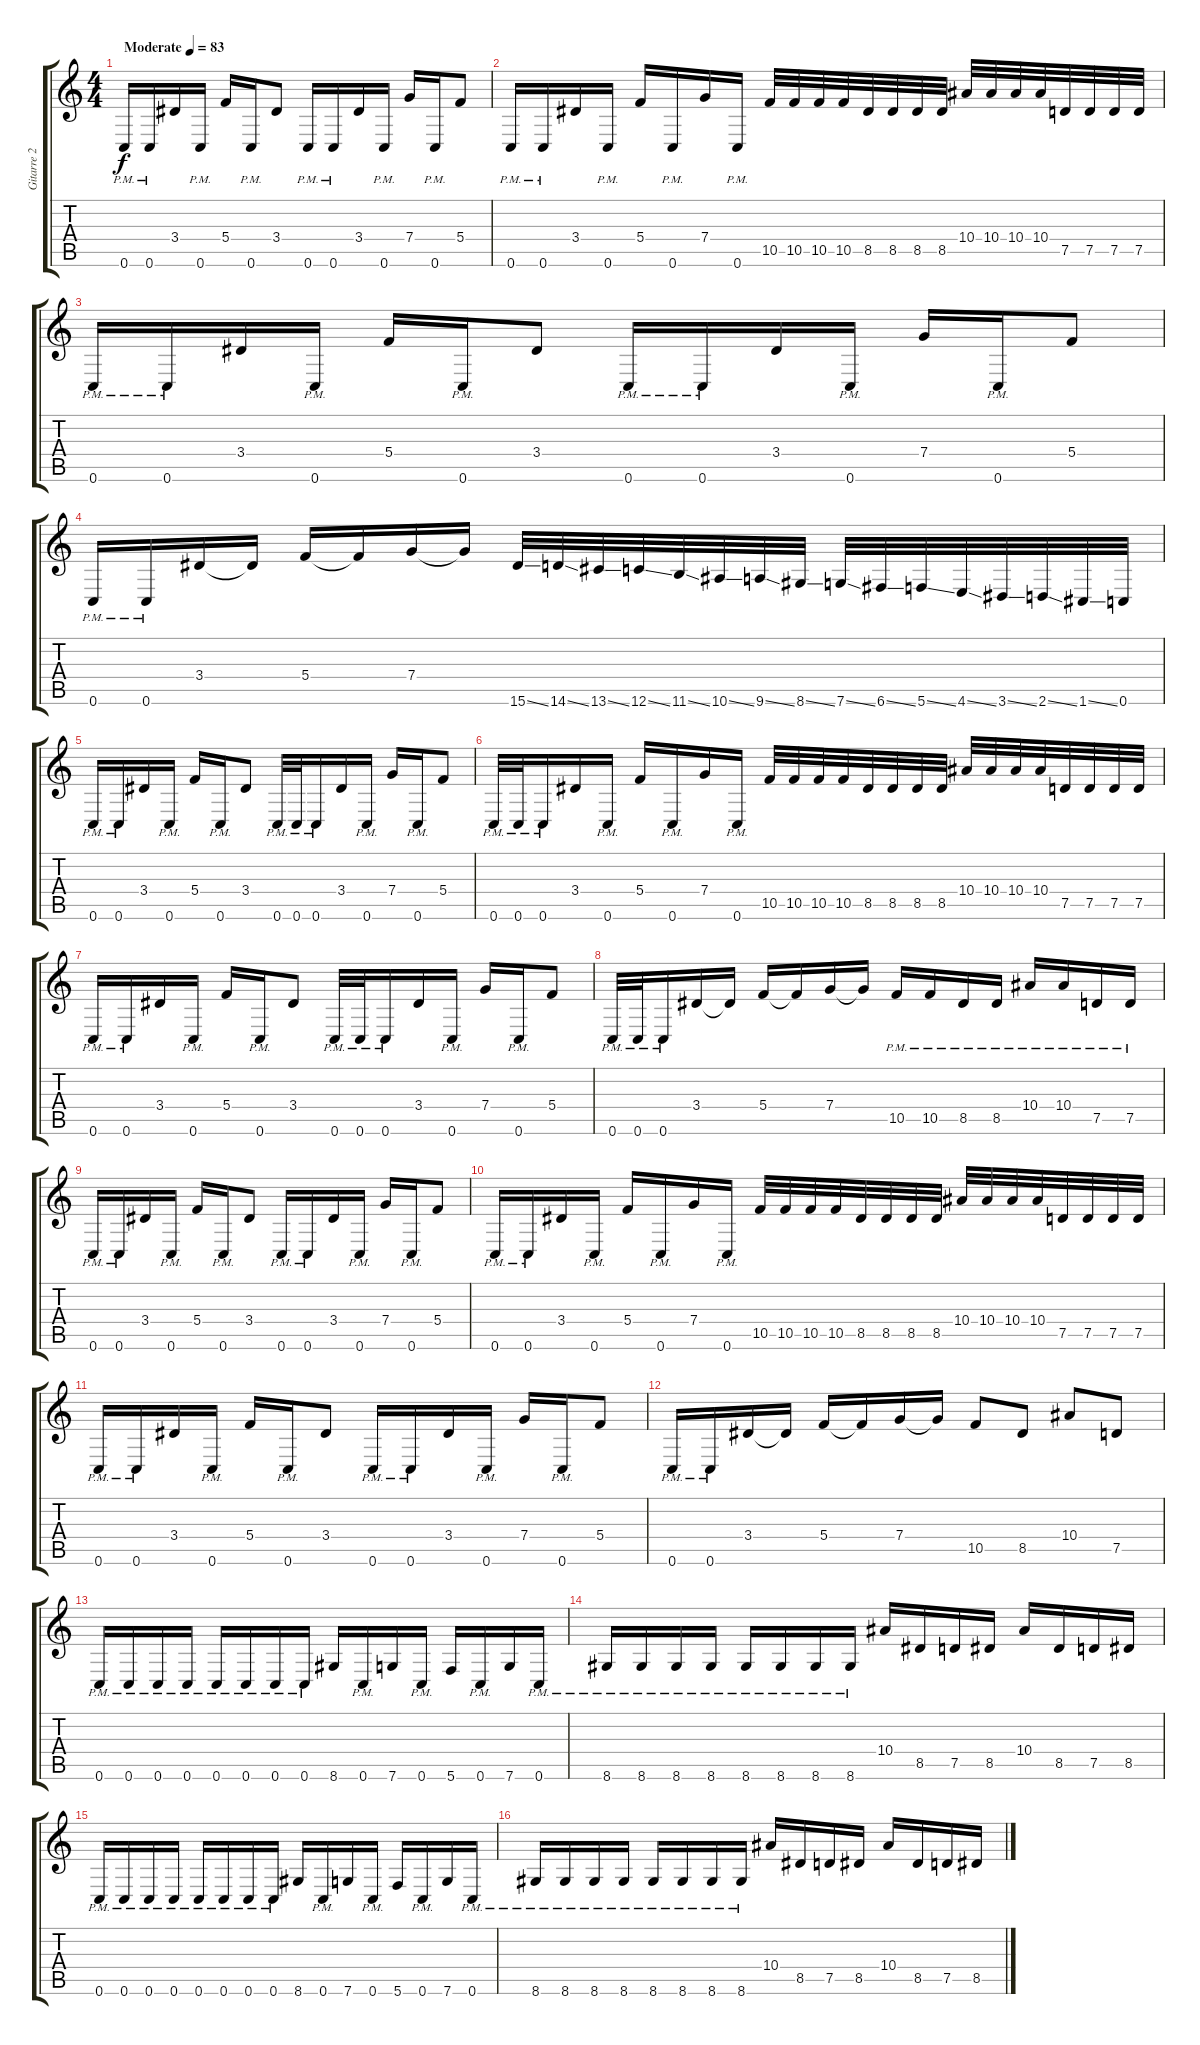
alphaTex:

\track ("Gitarre 2" "Gitarre 2") {instrument distortionguitar}
\staff {score tabs}
\tuning (D4 A3 F3 C3 G2 C2) {hide}
\ts (4 4)
\tempo (83 "Moderate")
\clef g2
\ks c
0.6{pm}.16{dy f instrument distortionguitar} 0.6{pm}.16 3.4.16 0.6{pm}.16 5.4.16 0.6{pm}.16 3.4.8 0.6{pm}.16 0.6{pm}.16 3.4.16 0.6{pm}.16 7.4.16 0.6{pm}.16 5.4.8 |
0.6{pm}.16 0.6{pm}.16 3.4.16 0.6{pm}.16 5.4.16 0.6{pm}.16 7.4.16 0.6{pm}.16 10.5.32 10.5.32 10.5.32 10.5.32 8.5.32 8.5.32 8.5.32 8.5.32 10.4.32 10.4.32 10.4.32 10.4.32 7.5.32 7.5.32 7.5.32 7.5.32 |
0.6{pm}.16 0.6{pm}.16 3.4.16 0.6{pm}.16 5.4.16 0.6{pm}.16 3.4.8 0.6{pm}.16 0.6{pm}.16 3.4.16 0.6{pm}.16 7.4.16 0.6{pm}.16 5.4.8 |
0.6{pm}.16 0.6{pm}.16 3.4.16 3.4{t}.16 5.4.16 5.4{t}.16 7.4.16 7.4{t}.16 15.6{ss}.32 14.6{ss}.32 13.6{ss}.32 12.6{ss}.32 11.6{ss}.32 10.6{ss}.32 9.6{ss}.32 8.6{ss}.32 7.6{ss}.32 6.6{ss}.32 5.6{ss}.32 4.6{ss}.32 3.6{ss}.32 2.6{ss}.32 1.6{ss}.32 0.6.32 |
0.6{pm}.16 0.6{pm}.16 3.4.16 0.6{pm}.16 5.4.16 0.6{pm}.16 3.4.8 0.6{pm}.32 0.6{pm}.32 0.6{pm}.16 3.4.16 0.6{pm}.16 7.4.16 0.6{pm}.16 5.4.8 |
0.6{pm}.32 0.6{pm}.32 0.6{pm}.16 3.4.16 0.6{pm}.16 5.4.16 0.6{pm}.16 7.4.16 0.6{pm}.16 10.5.32 10.5.32 10.5.32 10.5.32 8.5.32 8.5.32 8.5.32 8.5.32 10.4.32 10.4.32 10.4.32 10.4.32 7.5.32 7.5.32 7.5.32 7.5.32 |
0.6{pm}.16 0.6{pm}.16 3.4.16 0.6{pm}.16 5.4.16 0.6{pm}.16 3.4.8 0.6{pm}.32 0.6{pm}.32 0.6{pm}.16 3.4.16 0.6{pm}.16 7.4.16 0.6{pm}.16 5.4.8 |
0.6{pm}.32 0.6{pm}.32 0.6{pm}.16 3.4.16 3.4{t}.16 5.4.16 5.4{t}.16 7.4.16 7.4{t}.16 10.5{pm}.16 10.5{pm}.16 8.5{pm}.16 8.5{pm}.16 10.4{pm}.16 10.4{pm}.16 7.5{pm}.16 7.5{pm}.16 |
0.6{pm}.16 0.6{pm}.16 3.4.16 0.6{pm}.16 5.4.16 0.6{pm}.16 3.4.8 0.6{pm}.16 0.6{pm}.16 3.4.16 0.6{pm}.16 7.4.16 0.6{pm}.16 5.4.8 |
0.6{pm}.16 0.6{pm}.16 3.4.16 0.6{pm}.16 5.4.16 0.6{pm}.16 7.4.16 0.6{pm}.16 10.5.32 10.5.32 10.5.32 10.5.32 8.5.32 8.5.32 8.5.32 8.5.32 10.4.32 10.4.32 10.4.32 10.4.32 7.5.32 7.5.32 7.5.32 7.5.32 |
0.6{pm}.16 0.6{pm}.16 3.4.16 0.6{pm}.16 5.4.16 0.6{pm}.16 3.4.8 0.6{pm}.16 0.6{pm}.16 3.4.16 0.6{pm}.16 7.4.16 0.6{pm}.16 5.4.8 |
0.6{pm}.16 0.6{pm}.16 3.4.16 3.4{t}.16 5.4.16 5.4{t}.16 7.4.16 7.4{t}.16 10.5.8 8.5.8 10.4.8 7.5.8 |
0.6{pm}.16 0.6{pm}.16 0.6{pm}.16 0.6{pm}.16 0.6{pm}.16 0.6{pm}.16 0.6{pm}.16 0.6{pm}.16 8.6.16 0.6{pm}.16 7.6.16 0.6{pm}.16 5.6.16 0.6{pm}.16 7.6.16 0.6{pm}.16 |
8.6{pm}.16 8.6{pm}.16 8.6{pm}.16 8.6{pm}.16 8.6{pm}.16 8.6{pm}.16 8.6{pm}.16 8.6{pm}.16 10.4.16 8.5.16 7.5.16 8.5.16 10.4.16 8.5.16 7.5.16 8.5.16 |
0.6{pm}.16 0.6{pm}.16 0.6{pm}.16 0.6{pm}.16 0.6{pm}.16 0.6{pm}.16 0.6{pm}.16 0.6{pm}.16 8.6.16 0.6{pm}.16 7.6.16 0.6{pm}.16 5.6.16 0.6{pm}.16 7.6.16 0.6{pm}.16 |
8.6{pm}.16 8.6{pm}.16 8.6{pm}.16 8.6{pm}.16 8.6{pm}.16 8.6{pm}.16 8.6{pm}.16 8.6{pm}.16 10.4.16 8.5.16 7.5.16 8.5.16 10.4.16 8.5.16 7.5.16 8.5.16
